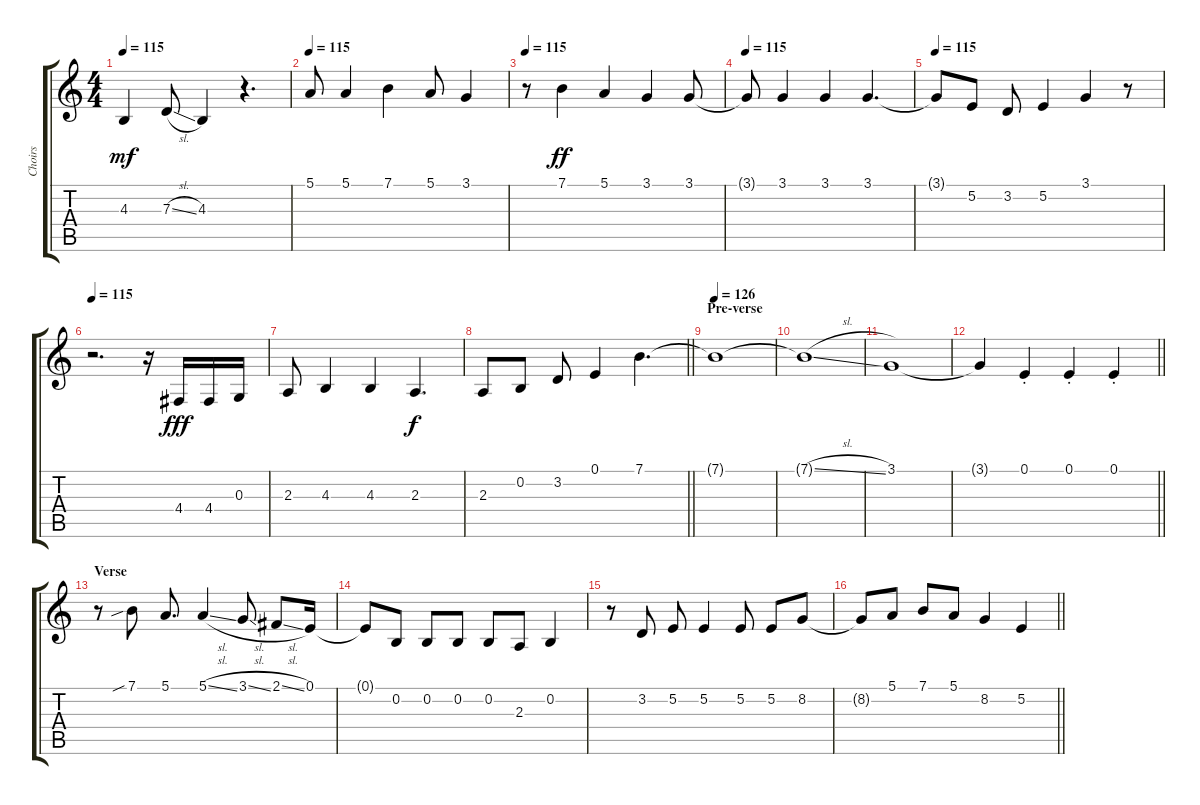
\track ("Choirs" "Choirs") {instrument ocarina}
\staff {score tabs}
\tuning (E4 B3 G3 D3 A2 E2) {hide}
\ts (4 4)
\tempo 115
\clef g2
\ks c
4.3.4{dy mf} 7.3{sl}.8 4.3.4 r.4{d} |
\tempo 115
5.1.8 5.1.4 7.1.4 5.1.8 3.1.4 |
\tempo 115
r.8 7.1.4{dy ff} 5.1.4 3.1.4 3.1.8 |
\tempo 115
3.1{t}.8 3.1.4 3.1.4 3.1.4{d} |
\tempo 115
3.1{t}.8 5.2.8 3.2.8 5.2.4 3.1.4 r.8 |
\tempo 115
r.2{d} r.16 4.4.16{dy fff} 4.4.16 0.3.16 |
2.3.8 4.3.4 4.3.4 2.3.4{d dy f} |
\barLineRight lightlight
2.3.8 0.2.8 3.2.8 0.1.4 7.1.4{d} |
\section ("" "Pre-verse")
\tempo 126
7.1{t}.1 |
7.1{sl t}.1 |
3.1.1 |
\barLineRight lightlight
3.1{t}.4 0.1{st}.4 0.1{st}.4 0.1{st}.4 |
\section ("" "Verse")
r.8 7.1{sib}.8 5.1.8{d} 5.1{sl}.4 3.1{sl}.8 2.1{sl}.8 0.1.16 |
0.1{t}.8 0.2.8 0.2.8 0.2.8 0.2.8 2.3.8 0.2.4 |
r.8 3.2.8 5.2.8 5.2.4 5.2.8 5.2.8 8.2.8 |
\barLineRight lightlight
8.2{t}.8 5.1.8 7.1.8 5.1.8 8.2.4 5.2.4
